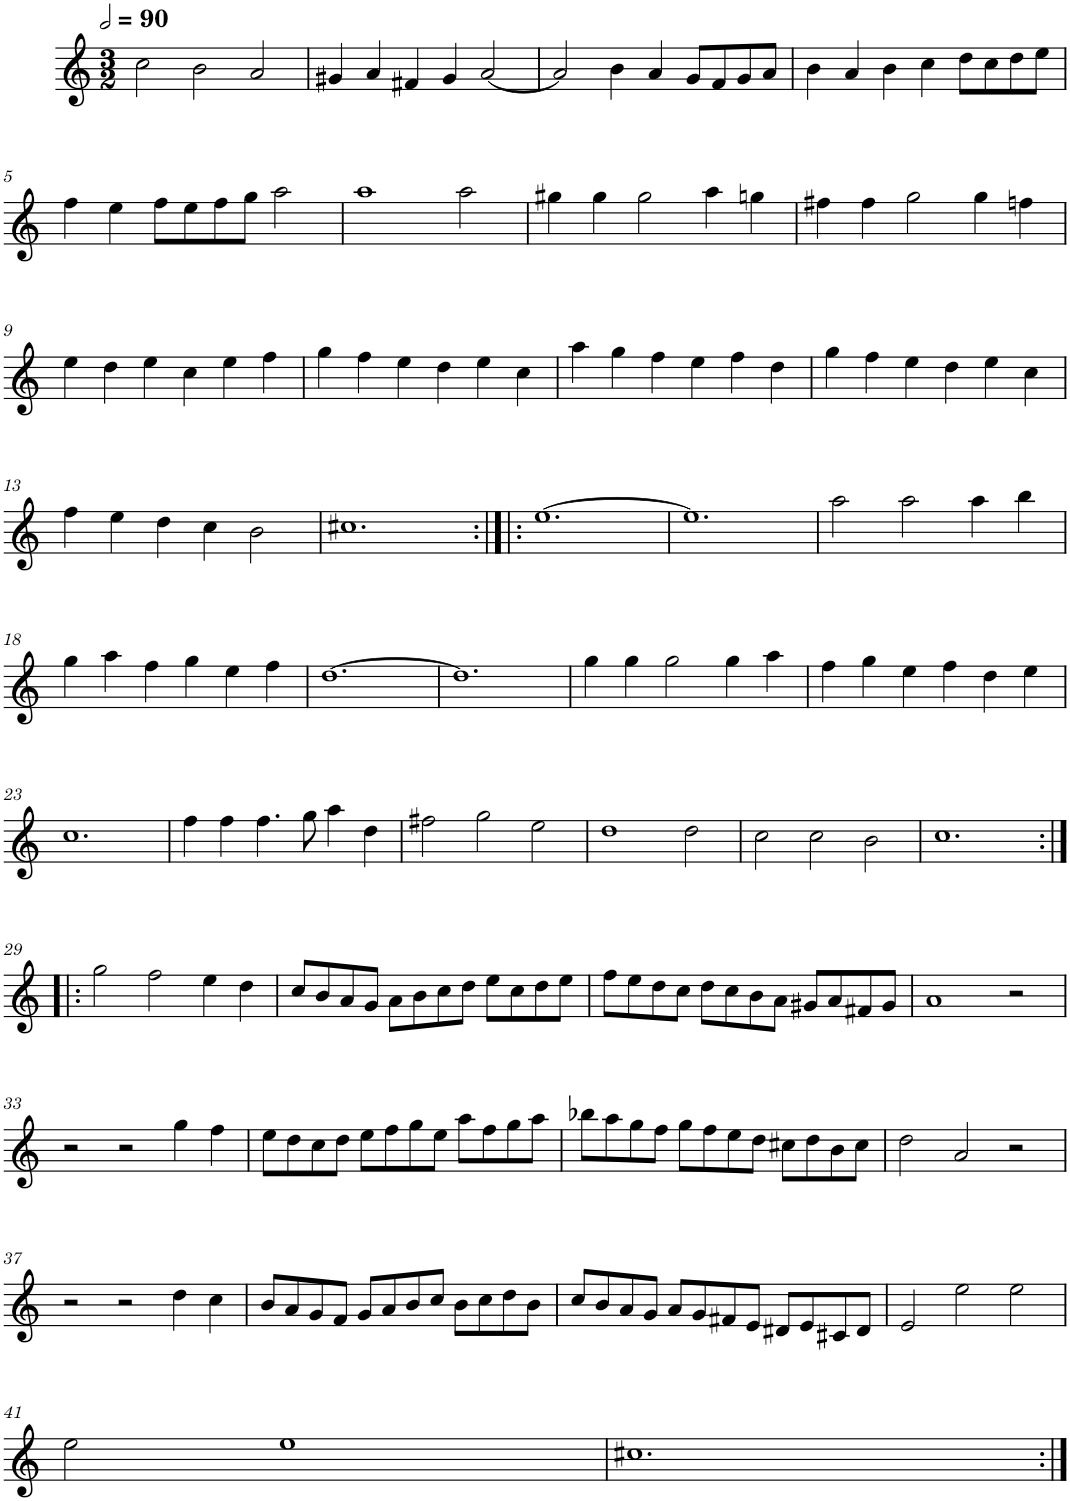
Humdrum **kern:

**kern
*part1
*staff1
*I"Cinq parties
*clefG2
*k[]
*M3/2
*MM180
=1
2cc\
2b\
2a/
=2
4g#X/
4a/
4f#X/
4g#/
[2a/
=3
2a/]
4b\
4a/
8g/L
8f/
8g/
8a/J
=4
4b\
4a/
4b\
4cc\
8dd\L
8cc\
8dd\
8ee\J
!!LO:LB:g=z
=5
4ff\
4ee\
8ff\L
8ee\
8ff\
8gg\J
2aa\
=6
1aa
2aa\
=7
4gg#X\
4gg#\
2gg#\
4aa\
4ggn\
=8
4ff#X\
4ff#\
2gg\
4gg\
4ffn\
!!LO:LB:g=z
=9
4ee\
4dd\
4ee\
4cc\
4ee\
4ff\
=10
4gg\
4ff\
4ee\
4dd\
4ee\
4cc\
=11
4aa\
4gg\
4ff\
4ee\
4ff\
4dd\
=12
4gg\
4ff\
4ee\
4dd\
4ee\
4cc\
!!LO:LB:g=z
=13
4ff\
4ee\
4dd\
4cc\
2b\
=14
1.cc#X
=15:|!|:
[1.ee
=16
1.ee]
=17
2aa\
2aa\
4aa\
4bb\
!!LO:LB:g=z
=18
4gg\
4aa\
4ff\
4gg\
4ee\
4ff\
=19
[1.dd
=20
1.dd]
=21
4gg\
4gg\
2gg\
4gg\
4aa\
=22
4ff\
4gg\
4ee\
4ff\
4dd\
4ee\
!!LO:LB:g=z
=23
1.cc
=24
4ff\
4ff\
4.ff\
8gg\
4aa\
4dd\
=25
2ff#X\
2gg\
2ee\
=26
1dd
2dd\
=27
2cc\
2cc\
2b\
=28
1.cc
!!LO:LB:g=z
=29:|!|:
2gg\
2ff\
4ee\
4dd\
=30
8cc/L
8b/
8a/
8g/J
8a\L
8b\
8cc\
8dd\J
8ee\L
8cc\
8dd\
8ee\J
=31
8ff\L
8ee\
8dd\
8cc\J
8dd\L
8cc\
8b\
8a\J
8g#X/L
8a/
8f#X/
8g#/J
=32
1a
2r
!!LO:LB:g=z
=33
2r
2r
4gg\
4ff\
=34
8ee\L
8dd\
8cc\
8dd\J
8ee\L
8ff\
8gg\
8ee\J
8aa\L
8ff\
8gg\
8aa\J
=35
8bb-X\L
8aa\
8gg\
8ff\J
8gg\L
8ff\
8ee\
8dd\J
8cc#X\L
8dd\
8b\
8cc#\J
=36
2dd\
2a/
2r
!!LO:LB:g=z
=37
2r
2r
4dd\
4cc\
=38
8b/L
8a/
8g/
8f/J
8g/L
8a/
8b/
8cc/J
8b\L
8cc\
8dd\
8b\J
=39
8cc/L
8b/
8a/
8g/J
8a/L
8g/
8f#X/
8e/J
8d#X/L
8e/
8c#X/
8d#/J
=40
2e/
2ee\
2ee\
!!LO:LB:g=z
=41
2ee\
1ee
=42
1.cc#X
=:|!
*-
